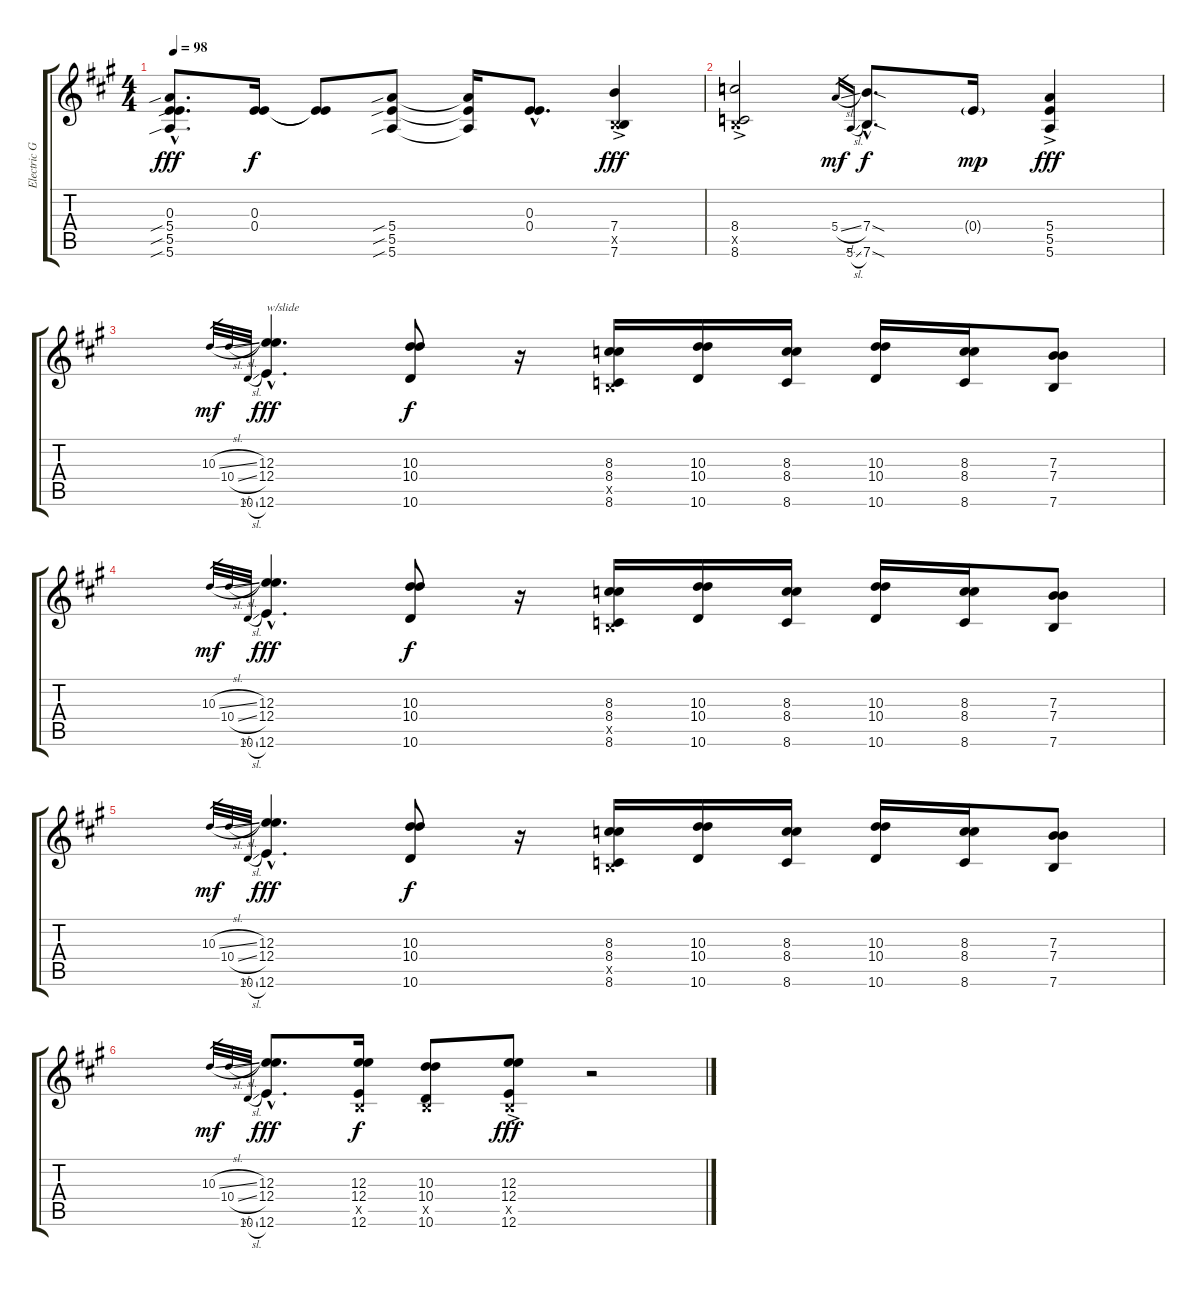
\track ("Electric Guitar 1" "Electric G") {instrument distortionguitar}
\staff {score tabs}
\tuning (E4 B3 E3 E3 B2 E2) {hide}
\ts (4 4)
\tempo 98
\clef g2
\ks a
(0.3{hac} 5.4{sib hac} 5.5{sib hac} 5.6{sib hac}).8{d dy fff} (0.3 0.4).16{dy f} (0.3{t} 0.4{t}).8 (5.4{sib} 5.5{sib} 5.6{sib}).8 (5.4{t} 5.5{t} 5.6{t}).16 (0.3{hac} 0.4{hac}).8{d} (7.4{ac} 0.5{ac x} 7.6{ac}).4{dy fff} |
(8.4{ac} 0.5{ac x} 8.6{ac}).2 5.4{sl}.16{gr dy mf} 5.6{sl}.16{gr} (7.4{sod hac} 7.6{sod hac}).8{d dy f} 0.4{g}.16{dy mp} (5.4{ac} 5.5{ac} 5.6{ac}).4{dy fff} |
10.3{sl}.32{gr dy mf} 10.4{sl}.32{gr} 10.6{sl}.32{gr} (12.3{hac} 12.4{hac} 12.6{hac}).4{d txt "w/slide" dy fff} (10.3 10.4 10.6).8{dy f} r.16 (8.3 8.4 0.5{x} 8.6).16 (10.3 10.4 10.6).16 (8.3 8.4 8.6).16 (10.3 10.4 10.6).16 (8.3 8.4 8.6).16 (7.3 7.4 7.6).8 |
10.3{sl}.32{gr dy mf} 10.4{sl}.32{gr} 10.6{sl}.32{gr} (12.3{hac} 12.4{hac} 12.6{hac}).4{d dy fff} (10.3 10.4 10.6).8{dy f} r.16 (8.3 8.4 0.5{x} 8.6).16 (10.3 10.4 10.6).16 (8.3 8.4 8.6).16 (10.3 10.4 10.6).16 (8.3 8.4 8.6).16 (7.3 7.4 7.6).8 |
10.3{sl}.32{gr dy mf} 10.4{sl}.32{gr} 10.6{sl}.32{gr} (12.3{hac} 12.4{hac} 12.6{hac}).4{d dy fff} (10.3 10.4 10.6).8{dy f} r.16 (8.3 8.4 0.5{x} 8.6).16 (10.3 10.4 10.6).16 (8.3 8.4 8.6).16 (10.3 10.4 10.6).16 (8.3 8.4 8.6).16 (7.3 7.4 7.6).8 |
10.3{sl}.32{gr dy mf} 10.4{sl}.32{gr} 10.6{sl}.32{gr} (12.3{hac} 12.4{hac} 12.6{hac}).8{d dy fff} (12.3 12.4 0.5{x} 12.6).16{dy f} (10.3 10.4 0.5{x} 10.6).8 (12.3{ac} 12.4{ac} 0.5{x} 12.6{ac}).8{dy fff} r.2
